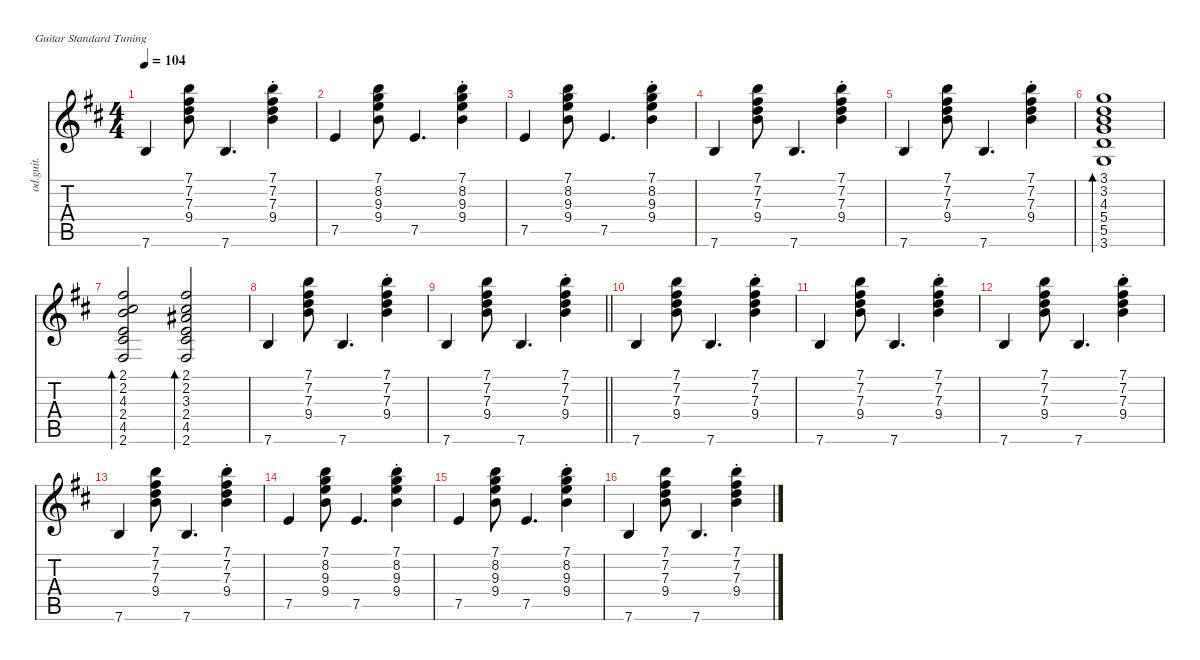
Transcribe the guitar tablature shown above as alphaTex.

\defaultSystemsLayout 4
\hideDynamics
\bracketExtendMode nobrackets
\otherSystemsTrackNameOrientation horizontal
\track ("Rhythm Guitar" "od.guit.") {instrument overdrivenguitar}
\staff {score tabs}
\tuning (E4 B3 G3 D3 A2 E2)
\ts (4 4)
\tempo 104
\clef g2
\ks d
7.6{acc forcenatural}.4{dy f} (7.1{acc forcenatural} 7.2{acc #} 7.3{acc forcenatural} 9.4{acc forcenatural}).8 7.6{acc forcenatural}.4{d} (7.1{st acc forcenatural} 7.2{st acc #} 7.3{st acc forcenatural} 9.4{st acc forcenatural}).4 |
7.5{acc forcenatural}.4 (7.1{acc forcenatural} 8.2{acc forcenatural} 9.3{acc forcenatural} 9.4{acc forcenatural}).8 7.5{acc forcenatural}.4{d} (7.1{st acc forcenatural} 8.2{st acc forcenatural} 9.3{st acc forcenatural} 9.4{st acc forcenatural}).4 |
7.5{acc forcenatural}.4 (7.1{acc forcenatural} 8.2{acc forcenatural} 9.3{acc forcenatural} 9.4{acc forcenatural}).8 7.5{acc forcenatural}.4{d} (7.1{st acc forcenatural} 8.2{st acc forcenatural} 9.3{st acc forcenatural} 9.4{st acc forcenatural}).4 |
7.6{acc forcenatural}.4 (7.1{acc forcenatural} 7.2{acc #} 7.3{acc forcenatural} 9.4{acc forcenatural}).8 7.6{acc forcenatural}.4{d} (7.1{st acc forcenatural} 7.2{st acc #} 7.3{st acc forcenatural} 9.4{st acc forcenatural}).4 |
7.6{acc forcenatural}.4 (7.1{acc forcenatural} 7.2{acc #} 7.3{acc forcenatural} 9.4{acc forcenatural}).8 7.6{acc forcenatural}.4{d} (7.1{st acc forcenatural} 7.2{st acc #} 7.3{st acc forcenatural} 9.4{st acc forcenatural}).4 |
(3.1{acc forcenatural} 3.2{acc forcenatural} 4.3{acc forcenatural} 5.4{acc forcenatural} 5.5{acc forcenatural} 3.6{acc forcenatural}).1{bd 120} |
(2.1{acc #} 2.2{acc #} 4.3{acc forcenatural} 2.4{acc forcenatural} 4.5{acc #} 2.6{acc #}).2{bd 120} (2.1{acc #} 2.2{acc #} 3.3{acc #} 2.4{acc forcenatural} 4.5{acc #} 2.6{acc #}).2{bd 120} |
7.6{acc forcenatural}.4 (7.1{acc forcenatural} 7.2{acc #} 7.3{acc forcenatural} 9.4{acc forcenatural}).8 7.6{acc forcenatural}.4{d} (7.1{st acc forcenatural} 7.2{st acc #} 7.3{st acc forcenatural} 9.4{st acc forcenatural}).4 |
\barLineRight lightlight
7.6{acc forcenatural}.4 (7.1{acc forcenatural} 7.2{acc #} 7.3{acc forcenatural} 9.4{acc forcenatural}).8 7.6{acc forcenatural}.4{d} (7.1{st acc forcenatural} 7.2{st acc #} 7.3{st acc forcenatural} 9.4{st acc forcenatural}).4 |
7.6{acc forcenatural}.4 (7.1{acc forcenatural} 7.2{acc #} 7.3{acc forcenatural} 9.4{acc forcenatural}).8 7.6{acc forcenatural}.4{d} (7.1{st acc forcenatural} 7.2{st acc #} 7.3{st acc forcenatural} 9.4{st acc forcenatural}).4 |
7.6{acc forcenatural}.4 (7.1{acc forcenatural} 7.2{acc #} 7.3{acc forcenatural} 9.4{acc forcenatural}).8 7.6{acc forcenatural}.4{d} (7.1{st acc forcenatural} 7.2{st acc #} 7.3{st acc forcenatural} 9.4{st acc forcenatural}).4 |
7.6{acc forcenatural}.4 (7.1{acc forcenatural} 7.2{acc #} 7.3{acc forcenatural} 9.4{acc forcenatural}).8 7.6{acc forcenatural}.4{d} (7.1{st acc forcenatural} 7.2{st acc #} 7.3{st acc forcenatural} 9.4{st acc forcenatural}).4 |
7.6{acc forcenatural}.4 (7.1{acc forcenatural} 7.2{acc #} 7.3{acc forcenatural} 9.4{acc forcenatural}).8 7.6{acc forcenatural}.4{d} (7.1{st acc forcenatural} 7.2{st acc #} 7.3{st acc forcenatural} 9.4{st acc forcenatural}).4 |
7.5{acc forcenatural}.4 (7.1{acc forcenatural} 8.2{acc forcenatural} 9.3{acc forcenatural} 9.4{acc forcenatural}).8 7.5{acc forcenatural}.4{d} (7.1{st acc forcenatural} 8.2{st acc forcenatural} 9.3{st acc forcenatural} 9.4{st acc forcenatural}).4 |
7.5{acc forcenatural}.4 (7.1{acc forcenatural} 8.2{acc forcenatural} 9.3{acc forcenatural} 9.4{acc forcenatural}).8 7.5{acc forcenatural}.4{d} (7.1{st acc forcenatural} 8.2{st acc forcenatural} 9.3{st acc forcenatural} 9.4{st acc forcenatural}).4 |
7.6{acc forcenatural}.4 (7.1{acc forcenatural} 7.2{acc #} 7.3{acc forcenatural} 9.4{acc forcenatural}).8 7.6{acc forcenatural}.4{d} (7.1{st acc forcenatural} 7.2{st acc #} 7.3{st acc forcenatural} 9.4{st acc forcenatural}).4
